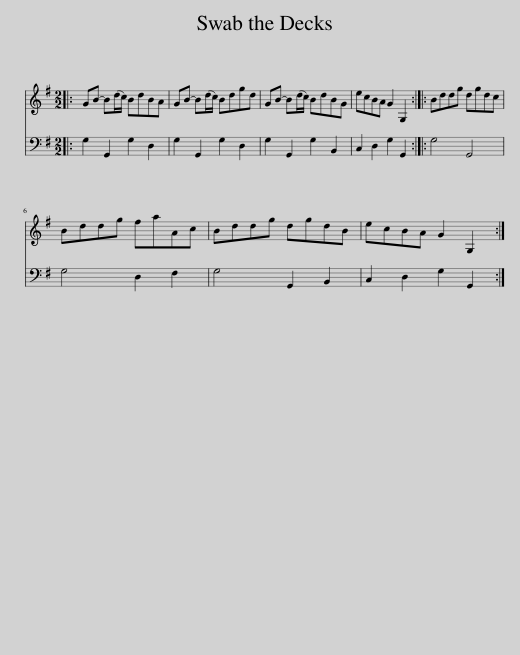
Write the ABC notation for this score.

X:1
%%score 1 2
L:1/8
M:2/2
I:linebreak $
K:G
V:1 treble
V:2 bass
V:1
|: GB- B(d/c/) BdBA | GB- B(d/c/) Bdgd | GB- B(d/c/) BdBG | ecBA G2 G,2 :: Bddg dgdc |$ %5
 Bddg faAc | Bddg dgdB | ecBA G2 G,2 :| %8
V:2
|: G,2 G,,2 G,2 D,2 | G,2 G,,2 G,2 D,2 | G,2 G,,2 G,2 B,,2 | C,2 D,2 G,2 G,,2 :: G,4 G,,4 |$ %5
 G,4 D,2 F,2 | G,4 G,,2 B,,2 | C,2 D,2 G,2 G,,2 :| %8
